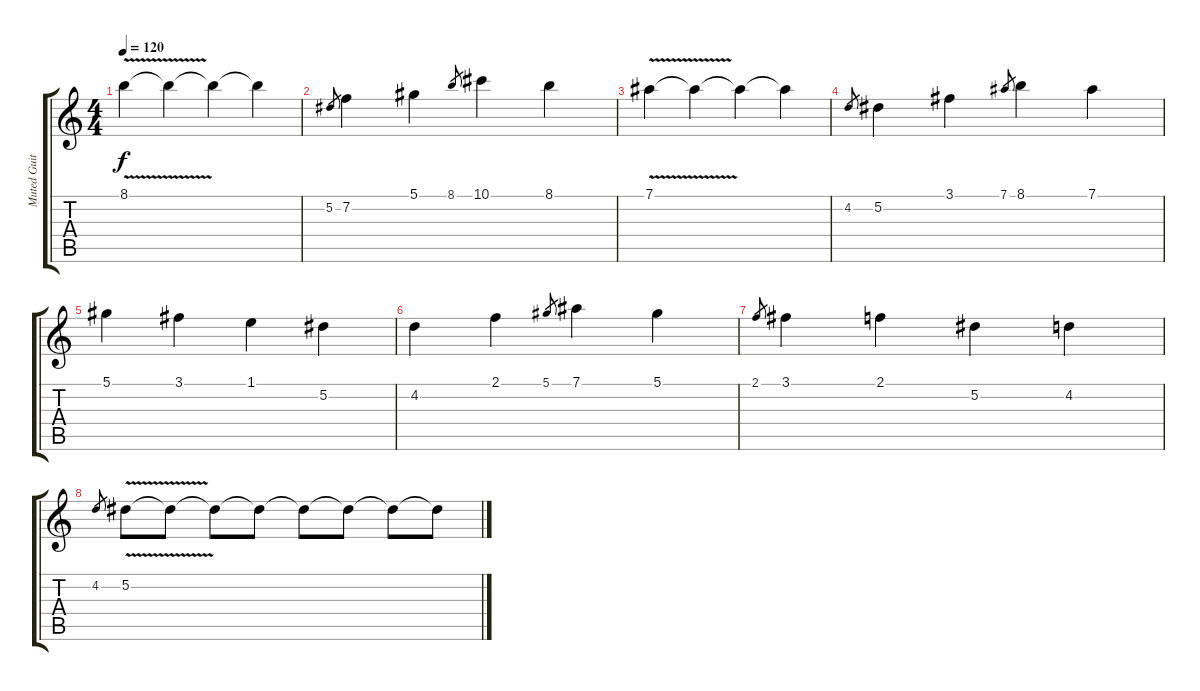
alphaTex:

\track ("Muted Guitar1 - Vocals " "Muted Guit") {instrument electricguitarmuted}
\staff {score tabs}
\tuning (Eb4 Bb3 Gb3 Db3 Ab2 Eb2) {hide}
\ts (4 4)
\tempo 120
\clef g2
\ks c
8.1{v}.4{dy f volume 16 balance 12 instrument englishhorn} 8.1{t}.4 8.1{t}.4 8.1{t}.4 |
5.2.8{gr} 7.2.4{volume 16 balance 12 instrument englishhorn} 5.1.4 8.1.8{gr} 10.1.4 8.1.4 |
7.1{v}.4{volume 16 balance 12 instrument englishhorn} 7.1{t}.4 7.1{t}.4 7.1{t}.4 |
4.2.8{gr} 5.2.4{volume 16 balance 12 instrument englishhorn} 3.1.4 7.1.8{gr} 8.1.4 7.1.4 |
5.1.4{volume 16 balance 12 instrument englishhorn} 3.1.4 1.1.4 5.2.4 |
4.2.4{volume 16 balance 12 instrument englishhorn} 2.1.4 5.1.8{gr} 7.1.4 5.1.4 |
2.1.8{gr} 3.1.4{volume 16 balance 12 instrument englishhorn} 2.1.4 5.2.4 4.2.4 |
4.2.8{gr} 5.2{v}.8{volume 16 balance 8 instrument sopranosax} 5.2{t}.8 5.2{t}.8 5.2{t}.8 5.2{t}.8 5.2{t}.8 5.2{t}.8 5.2{t}.8
